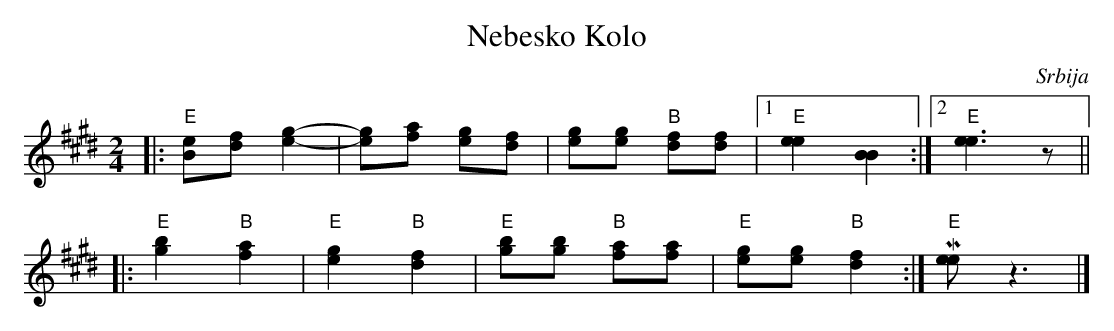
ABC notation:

X:1
T: Nebesko Kolo
O: Srbija
M: 2/4
L: 1/8
K: E
|: "E"[eB][fd] [g2e2]- | [ge][af] [ge][fd] | [ge][ge] "B"[fd][fd] \
|1 "E"[e2e2] [B2B2] :|2 "E"[e3e3] z ||
|: "E"[b2g2] "B"[a2f2] | "E"[g2e2] "B"[f2d2] \
|  "E"[bg][bg] "B"[af][af] | "E"[ge][ge] "B"[f2d2] :| "E"M[ee] z3 |]
